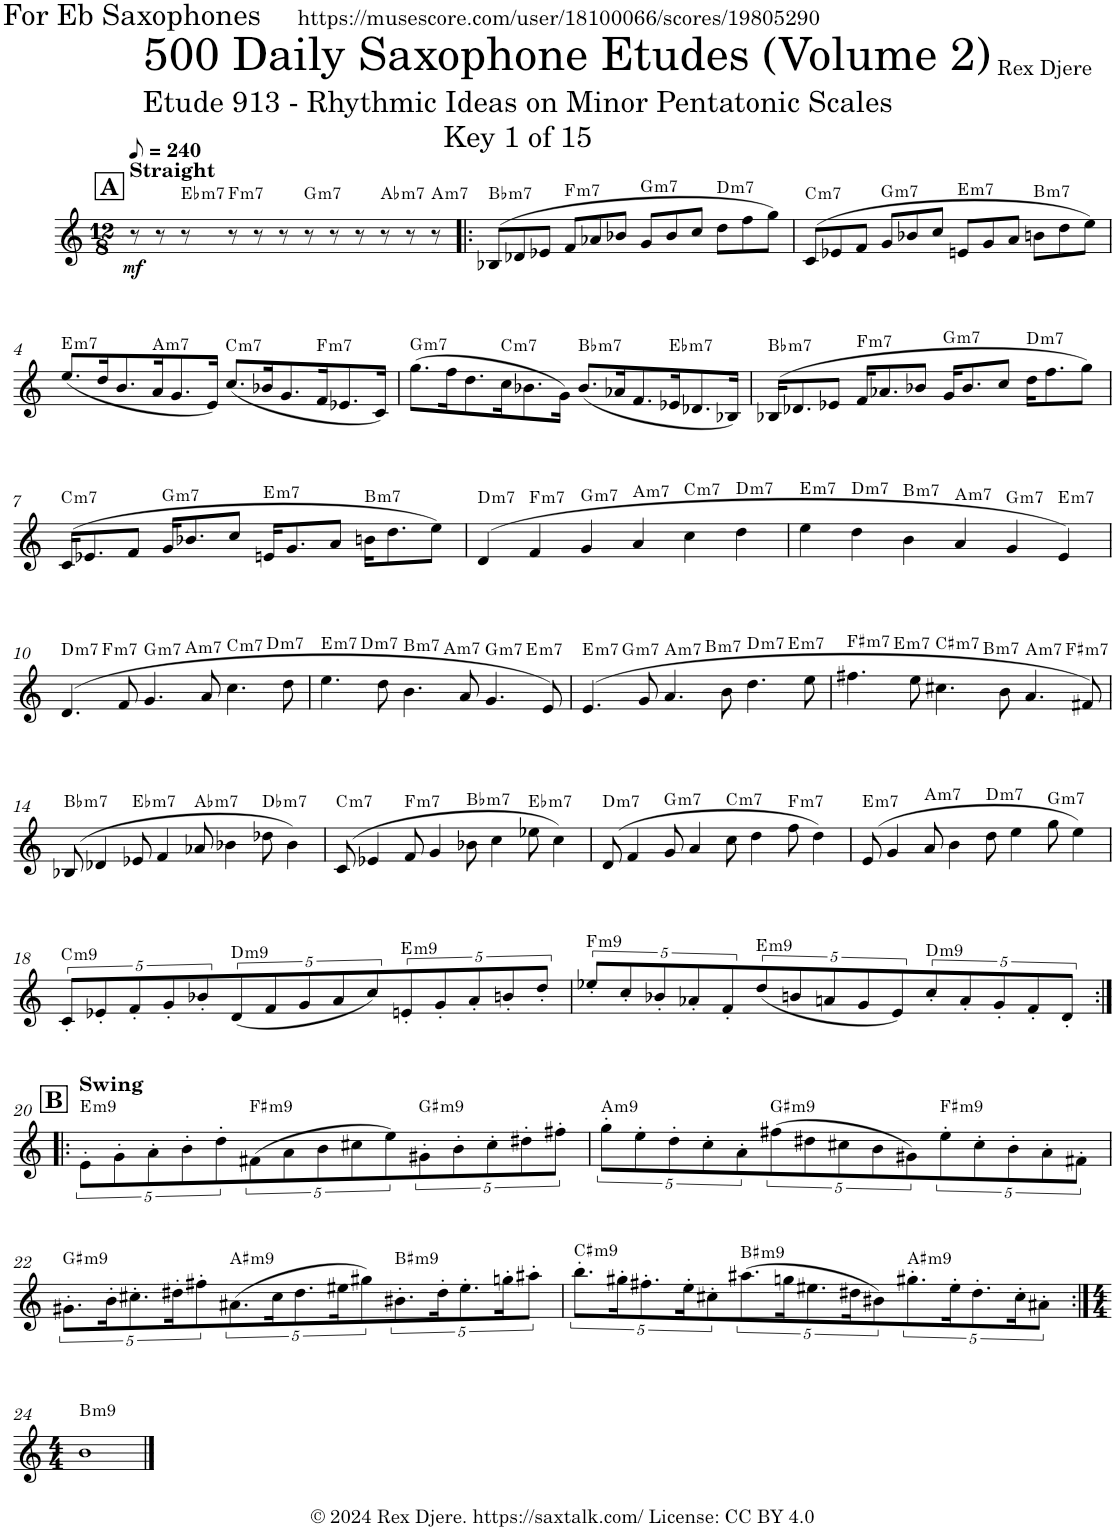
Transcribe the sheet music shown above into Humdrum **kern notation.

**kern	**dynam	**harte
*part1	*part1	*part1
*staff1	*staff1	*
*I"Alto Saxophone	*	*
*I'A. Sax.	*	*
*clefG2	*	*
*Trd5c9	*	*
*k[]	*	*
*M12/8	*	*
*MM120	*	*
!!LO:REH:place=s1:a:B:cj:fs=14:t=A
=1	=1	=1
!LO:TX:a:B:t=Straight	!	!
!	!LO:DY:b	!
8r	mf	.
8r	.	.
!	!	!LO:H:kt=m7
8r	.	Eb:min7
!	!	!LO:H:kt=m7
8r	.	F:min7
8r	.	.
8r	.	.
!	!	!LO:H:kt=m7
8r	.	G:min7
8r	.	.
8r	.	.
!	!	!LO:H:kt=m7
8r	.	Ab:min7
8r	.	.
!	!	!LO:H:kt=m7
8r	.	A:min7
=2!|:	=2!|:	=2!|:
!	!	!LO:H:kt=m7
(8B-X/L	.	Bb:min7
8d-X/	.	.
8e-X/J	.	.
!	!	!LO:H:kt=m7
8f/L	.	F:min7
8a-X/	.	.
8b-X/J	.	.
!	!	!LO:H:kt=m7
8g/L	.	G:min7
8b-/	.	.
8cc/J	.	.
!	!	!LO:H:kt=m7
8dd\L	.	D:min7
8ff\	.	.
8gg\J)	.	.
=3	=3	=3
!	!	!LO:H:kt=m7
(8c/L	.	C:min7
8e-X/	.	.
8f/J	.	.
!	!	!LO:H:kt=m7
8g/L	.	G:min7
8b-X/	.	.
8cc/J	.	.
!	!	!LO:H:kt=m7
8en/L	.	E:min7
8g/	.	.
8a/J	.	.
!	!	!LO:H:kt=m7
8bn\L	.	B:min7
8dd\	.	.
8ee\J)	.	.
!!LO:LB:g=z
=4	=4	=4
!	!	!LO:H:kt=m7
(8.ee/L	.	E:min7
16dd/K	.	.
8.b/	.	.
!	!	!LO:H:kt=m7
16a/K	.	A:min7
8.g/	.	.
16e/Jk)	.	.
!	!	!LO:H:kt=m7
(8.cc/L	.	C:min7
16b-X/K	.	.
8.g/	.	.
!	!	!LO:H:kt=m7
16f/K	.	F:min7
8.e-X/	.	.
16c/Jk)	.	.
=5	=5	=5
!	!	!LO:H:kt=m7
(8.gg\L	.	G:min7
16ff\K	.	.
8.dd\	.	.
!	!	!LO:H:kt=m7
16cc\K	.	C:min7
8.b-X\	.	.
16g\Jk)	.	.
!	!	!LO:H:kt=m7
(8.b-/L	.	Bb:min7
16a-X/K	.	.
8.f/	.	.
!	!	!LO:H:kt=m7
16e-X/K	.	Eb:min7
8.d-X/	.	.
16B-X/Jk)	.	.
=6	=6	=6
!	!	!LO:H:kt=m7
(16B-X/KL	.	Bb:min7
8.d-X/	.	.
8e-X/J	.	.
!	!	!LO:H:kt=m7
16f/KL	.	F:min7
8.a-X/	.	.
8b-X/J	.	.
!	!	!LO:H:kt=m7
16g/KL	.	G:min7
8.b-/	.	.
8cc/J	.	.
!	!	!LO:H:kt=m7
16dd\KL	.	D:min7
8.ff\	.	.
8gg\J)	.	.
!!LO:LB:g=z
=7	=7	=7
!	!	!LO:H:kt=m7
(16c/KL	.	C:min7
8.e-X/	.	.
8f/J	.	.
!	!	!LO:H:kt=m7
16g/KL	.	G:min7
8.b-X/	.	.
8cc/J	.	.
!	!	!LO:H:kt=m7
16en/KL	.	E:min7
8.g/	.	.
8a/J	.	.
!	!	!LO:H:kt=m7
16bn\KL	.	B:min7
8.dd\	.	.
8ee\J)	.	.
=8	=8	=8
!	!	!LO:H:kt=m7
(4d/	.	D:min7
!	!	!LO:H:kt=m7
4f/	.	F:min7
!	!	!LO:H:kt=m7
4g/	.	G:min7
!	!	!LO:H:kt=m7
4a/	.	A:min7
!	!	!LO:H:kt=m7
4cc\	.	C:min7
!	!	!LO:H:kt=m7
4dd\	.	D:min7
=9	=9	=9
!	!	!LO:H:kt=m7
4ee\	.	E:min7
!	!	!LO:H:kt=m7
4dd\	.	D:min7
!	!	!LO:H:kt=m7
4b\	.	B:min7
!	!	!LO:H:kt=m7
4a/	.	A:min7
!	!	!LO:H:kt=m7
4g/	.	G:min7
!	!	!LO:H:kt=m7
4e/)	.	E:min7
!!LO:LB:g=z
=10	=10	=10
!	!	!LO:H:kt=m7
*^	*	*
*	*^	*	*
(4.d/	4ryy	2.ryy	.	D:min7
!	!	!	!	!LO:H:kt=m7
.	1ryy	.	.	F:min7
8f/	.	.	.	.
!	!	!	!	!LO:H:kt=m7
4.g/	.	.	.	G:min7
!	!	!	!	!LO:H:kt=m7
.	.	2.ryy	.	A:min7
8a/	.	.	.	.
!	!	!	!	!LO:H:kt=m7
4.cc\	.	.	.	C:min7
!	!	!	!	!LO:H:kt=m7
.	4ryy	.	.	D:min7
8dd\	.	.	.	.
=11	=11	=11	=11	=11
!	!	!	!	!LO:H:kt=m7
4.ee\	4ryy	2.ryy	.	E:min7
!	!	!	!	!LO:H:kt=m7
.	1ryy	.	.	D:min7
8dd\	.	.	.	.
!	!	!	!	!LO:H:kt=m7
4.b\	.	.	.	B:min7
!	!	!	!	!LO:H:kt=m7
.	.	2.ryy	.	A:min7
8a/	.	.	.	.
!	!	!	!	!LO:H:kt=m7
4.g/	.	.	.	G:min7
!	!	!	!	!LO:H:kt=m7
.	4ryy	.	.	E:min7
8e/)	.	.	.	.
=12	=12	=12	=12	=12
!	!	!	!	!LO:H:kt=m7
(4.e/	4ryy	2.ryy	.	E:min7
!	!	!	!	!LO:H:kt=m7
.	1ryy	.	.	G:min7
8g/	.	.	.	.
!	!	!	!	!LO:H:kt=m7
4.a/	.	.	.	A:min7
!	!	!	!	!LO:H:kt=m7
.	.	2.ryy	.	B:min7
8b\	.	.	.	.
!	!	!	!	!LO:H:kt=m7
4.dd\	.	.	.	D:min7
!	!	!	!	!LO:H:kt=m7
.	4ryy	.	.	E:min7
8ee\	.	.	.	.
=13	=13	=13	=13	=13
!	!	!	!	!LO:H:kt=m7
4.ff#X\	4ryy	2.ryy	.	F#:min7
!	!	!	!	!LO:H:kt=m7
.	1ryy	.	.	E:min7
8ee\	.	.	.	.
!	!	!	!	!LO:H:kt=m7
4.cc#X\	.	.	.	C#:min7
!	!	!	!	!LO:H:kt=m7
.	.	2.ryy	.	B:min7
8b\	.	.	.	.
!	!	!	!	!LO:H:kt=m7
4.a/	.	.	.	A:min7
!	!	!	!	!LO:H:kt=m7
.	4ryy	.	.	F#:min7
8f#X/)	.	.	.	.
!!LO:LB:g=z	!!	!!
=14	=14	=14	=14	=14
!	!	!	!	!LO:H:kt=m7
*v	*v	*v	*	*
(8B-X/	.	Bb:min7
4d-X/	.	.
!	!	!LO:H:kt=m7
8e-X/	.	Eb:min7
4f/	.	.
!	!	!LO:H:kt=m7
8a-X/	.	Ab:min7
4b-X\	.	.
!	!	!LO:H:kt=m7
8dd-X\	.	Db:min7
4b-\)	.	.
=15	=15	=15
!	!	!LO:H:kt=m7
(8c/	.	C:min7
4e-X/	.	.
!	!	!LO:H:kt=m7
8f/	.	F:min7
4g/	.	.
!	!	!LO:H:kt=m7
8b-X\	.	Bb:min7
4cc\	.	.
!	!	!LO:H:kt=m7
8ee-X\	.	Eb:min7
4cc\)	.	.
=16	=16	=16
!	!	!LO:H:kt=m7
(8d/	.	D:min7
4f/	.	.
!	!	!LO:H:kt=m7
8g/	.	G:min7
4a/	.	.
!	!	!LO:H:kt=m7
8cc\	.	C:min7
4dd\	.	.
!	!	!LO:H:kt=m7
8ff\	.	F:min7
4dd\)	.	.
=17	=17	=17
!	!	!LO:H:kt=m7
(8e/	.	E:min7
4g/	.	.
!	!	!LO:H:kt=m7
8a/	.	A:min7
4b\	.	.
!	!	!LO:H:kt=m7
8dd\	.	D:min7
4ee\	.	.
!	!	!LO:H:kt=m7
8gg\	.	G:min7
4ee\)	.	.
!!LO:LB:g=z
=18	=18	=18
!	!	!LO:H:kt=m9
10c'/L	.	C:min9
10e-X'/	.	.
10f'/	.	.
10g'/	.	.
10b-X'/	.	.
!	!	!LO:H:kt=m9
(10d/	.	D:min9
10f/	.	.
10g/	.	.
10a/	.	.
10cc/)	.	.
!	!	!LO:H:kt=m9
10en'/	.	E:min9
10g'/	.	.
10a'/	.	.
10bn'/	.	.
10dd'/J	.	.
=19	=19	=19
!	!	!LO:H:kt=m9
10ee-X'/L	.	F:min9
10cc'/	.	.
10b-X'/	.	.
10a-X'/	.	.
10f'/	.	.
!	!	!LO:H:kt=m9
(10dd/	.	E:min9
10bn/	.	.
10an/	.	.
10g/	.	.
10e/)	.	.
!	!	!LO:H:kt=m9
10cc'/	.	D:min9
10a'/	.	.
10g'/	.	.
10f'/	.	.
10d'/J	.	.
!!LO:LB:g=z
!!LO:REH:place=s1:a:B:cj:fs=14:t=B
=20:|!|:	=20:|!|:	=20:|!|:
!LO:TX:a:B:t=Swing	!	!LO:H:kt=m9
10e'\L	.	E:min9
10g'\	.	.
10a'\	.	.
10b'\	.	.
10dd'\	.	.
!	!	!LO:H:kt=m9
(10f#X\	.	F#:min9
10a\	.	.
10b\	.	.
10cc#X\	.	.
10ee\)	.	.
!	!	!LO:H:kt=m9
10g#X'\	.	G#:min9
10b'\	.	.
10cc#'\	.	.
10dd#X'\	.	.
10ff#X'\J	.	.
=21	=21	=21
!	!	!LO:H:kt=m9
10gg'\L	.	A:min9
10ee'\	.	.
10dd'\	.	.
10cc'\	.	.
10a'\	.	.
!	!	!LO:H:kt=m9
(10ff#X\	.	G#:min9
10dd#X\	.	.
10cc#X\	.	.
10b\	.	.
10g#X\)	.	.
!	!	!LO:H:kt=m9
10ee'\	.	F#:min9
10cc#'\	.	.
10b'\	.	.
10a'\	.	.
10f#X'\J	.	.
!!LO:LB:g=z
=22	=22	=22
!	!	!LO:H:kt=m9
10.g#X'\L	.	G#:min9
20b'\K	.	.
10.cc#X'\	.	.
20dd#X'\K	.	.
10ff#X'\	.	.
!	!	!LO:H:kt=m9
(10.a#X\	.	A#:min9
20cc#\K	.	.
10.dd#\	.	.
20ee#X\K	.	.
10gg#X\)	.	.
!	!	!LO:H:kt=m9
10.b#X'\	.	B#:min9
20dd#'\K	.	.
10.ee#'\	.	.
20ggn'\K	.	.
10aa#X'\J	.	.
=23	=23	=23
!	!	!LO:H:kt=m9
10.bb'\L	.	C#:min9
20gg#X'\K	.	.
10.ff#X'\	.	.
20ee'\K	.	.
10cc#X'\	.	.
!	!	!LO:H:kt=m9
(10.aa#X\	.	B#:min9
20ggn\K	.	.
10.ee#X\	.	.
20dd#X\K	.	.
10b#X\)	.	.
!	!	!LO:H:kt=m9
10.gg#X'\	.	A#:min9
20ee#'\K	.	.
10.dd#'\	.	.
20cc#'\K	.	.
10a#X'\J	.	.
!!LO:LB:g=z
=24:|!	=24:|!	=24:|!
*M4/4	*	*
!	!	!LO:H:kt=m9
1b	.	B:min9
==	==	==
*-	*-	*-
